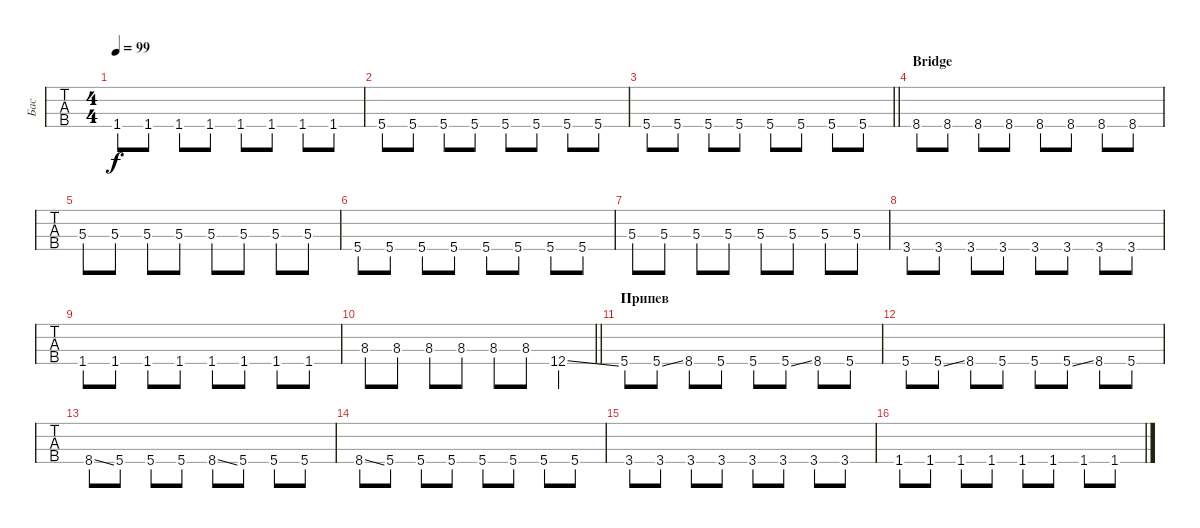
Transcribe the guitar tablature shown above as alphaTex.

\track ("Бас" "Бас") {instrument electricbassfinger}
\staff {tabs}
\tuning (G2 D2 A1 E1) {hide}
\ts (4 4)
\tempo 99
\clef f4
\ks c
1.4.8{dy f} 1.4.8 1.4.8 1.4.8 1.4.8 1.4.8 1.4.8 1.4.8 |
5.4.8 5.4.8 5.4.8 5.4.8 5.4.8 5.4.8 5.4.8 5.4.8 |
\barLineRight lightlight
5.4.8 5.4.8 5.4.8 5.4.8 5.4.8 5.4.8 5.4.8 5.4.8 |
\section ("" "Bridge")
8.4.8 8.4.8 8.4.8 8.4.8 8.4.8 8.4.8 8.4.8 8.4.8 |
5.3.8 5.3.8 5.3.8 5.3.8 5.3.8 5.3.8 5.3.8 5.3.8 |
5.4.8 5.4.8 5.4.8 5.4.8 5.4.8 5.4.8 5.4.8 5.4.8 |
5.3.8 5.3.8 5.3.8 5.3.8 5.3.8 5.3.8 5.3.8 5.3.8 |
3.4.8 3.4.8 3.4.8 3.4.8 3.4.8 3.4.8 3.4.8 3.4.8 |
1.4.8 1.4.8 1.4.8 1.4.8 1.4.8 1.4.8 1.4.8 1.4.8 |
\barLineRight lightlight
8.3.8 8.3.8 8.3.8 8.3.8 8.3.8 8.3.8 12.4{ss}.4 |
\section ("" "Припев")
5.4.8 5.4{ss}.8 8.4.8 5.4.8 5.4.8 5.4{ss}.8 8.4.8 5.4.8 |
5.4.8 5.4{ss}.8 8.4.8 5.4.8 5.4.8 5.4{ss}.8 8.4.8 5.4.8 |
8.4{ss}.8 5.4.8 5.4.8 5.4.8 8.4{ss}.8 5.4.8 5.4.8 5.4.8 |
8.4{ss}.8 5.4.8 5.4.8 5.4.8 5.4.8 5.4.8 5.4.8 5.4.8 |
3.4.8 3.4.8 3.4.8 3.4.8 3.4.8 3.4.8 3.4.8 3.4.8 |
1.4.8 1.4.8 1.4.8 1.4.8 1.4.8 1.4.8 1.4.8 1.4.8
